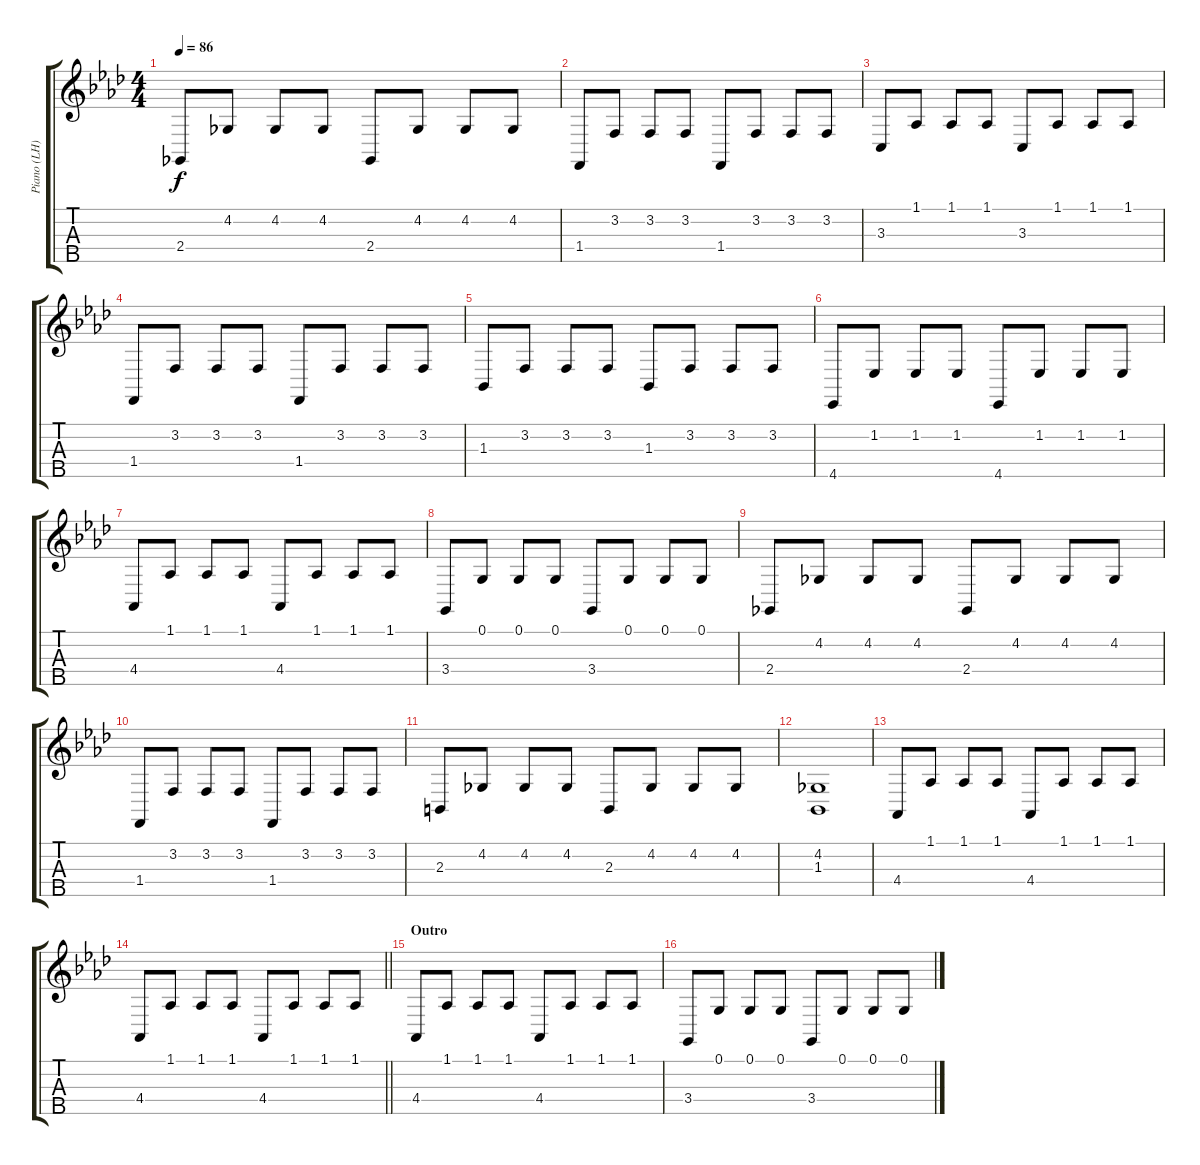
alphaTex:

\track ("Piano (LH)" "Piano (LH)") {instrument brightacousticpiano}
\staff {score tabs}
\tuning (G3 D3 A2 E2 B1) {hide}
\ts (4 4)
\tempo 86
\clef g2
\ks ab
2.4.8{dy f} 4.2.8 4.2.8 4.2.8 2.4.8 4.2.8 4.2.8 4.2.8 |
1.4.8 3.2.8 3.2.8 3.2.8 1.4.8 3.2.8 3.2.8 3.2.8 |
3.3.8 1.1.8 1.1.8 1.1.8 3.3.8 1.1.8 1.1.8 1.1.8 |
1.4.8 3.2.8 3.2.8 3.2.8 1.4.8 3.2.8 3.2.8 3.2.8 |
1.3.8 3.2.8 3.2.8 3.2.8 1.3.8 3.2.8 3.2.8 3.2.8 |
4.5.8 1.2.8 1.2.8 1.2.8 4.5.8 1.2.8 1.2.8 1.2.8 |
4.4.8 1.1.8 1.1.8 1.1.8 4.4.8 1.1.8 1.1.8 1.1.8 |
3.4.8 0.1.8 0.1.8 0.1.8 3.4.8 0.1.8 0.1.8 0.1.8 |
2.4.8 4.2.8 4.2.8 4.2.8 2.4.8 4.2.8 4.2.8 4.2.8 |
1.4.8 3.2.8 3.2.8 3.2.8 1.4.8 3.2.8 3.2.8 3.2.8 |
2.3.8 4.2.8 4.2.8 4.2.8 2.3.8 4.2.8 4.2.8 4.2.8 |
(4.2 1.3).1 |
4.4.8 1.1.8 1.1.8 1.1.8 4.4.8 1.1.8 1.1.8 1.1.8 |
\barLineRight lightlight
4.4.8 1.1.8 1.1.8 1.1.8 4.4.8 1.1.8 1.1.8 1.1.8 |
\section ("" "Outro")
4.4.8 1.1.8 1.1.8 1.1.8 4.4.8 1.1.8 1.1.8 1.1.8 |
3.4.8 0.1.8 0.1.8 0.1.8 3.4.8 0.1.8 0.1.8 0.1.8
